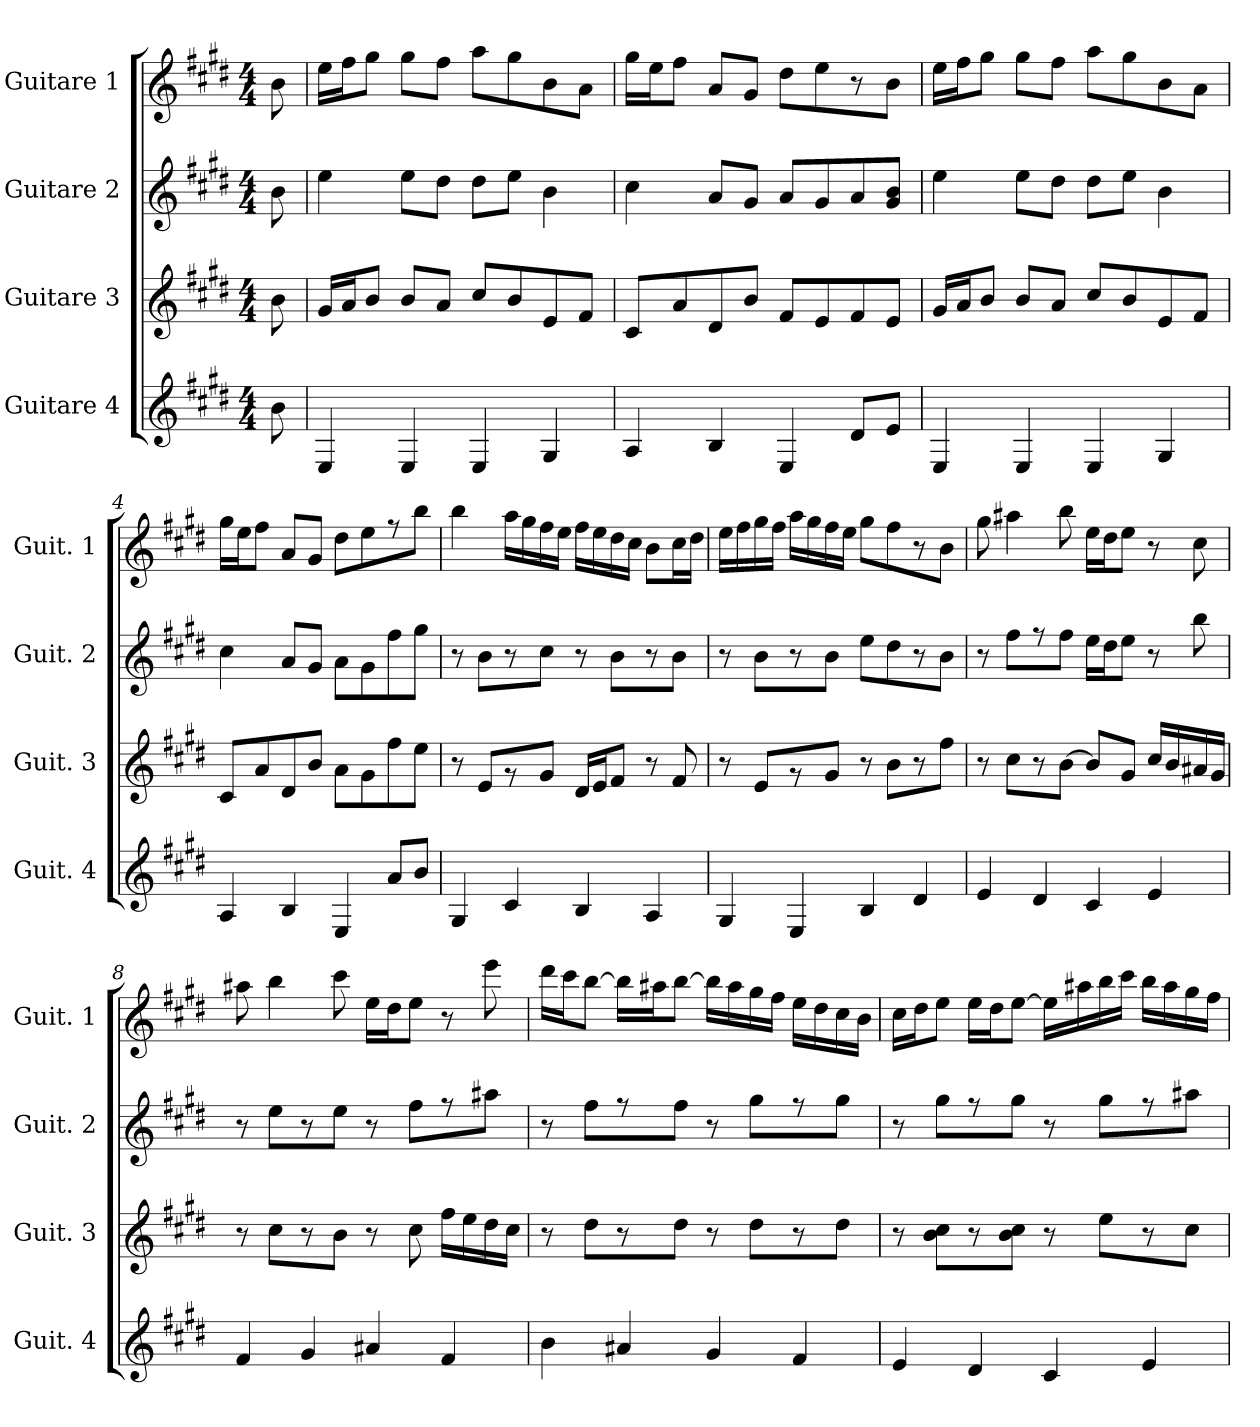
**kern	**kern	**kern	**kern
*part4	*part3	*part2	*part1
*staff4	*staff3	*staff2	*staff1
*I"Guitare 4	*I"Guitare 3	*I"Guitare 2	*I"Guitare 1
*I'Guit. 4	*I'Guit. 3	*I'Guit. 2	*I'Guit. 1
*clefG2	*clefG2	*clefG2	*clefG2
*ITrd7c12	*ITrd7c12	*ITrd7c12	*ITrd7c12
*k[f#c#g#d#]	*k[f#c#g#d#]	*k[f#c#g#d#]	*k[f#c#g#d#]
*E:	*E:	*E:	*E:
*M4/4	*M4/4	*M4/4	*M4/4
=	=	=	=
8B\	8B\	8B\	8B\
=1	=1	=1	=1
4EE/	16G#/LL	4e\	16e\LL
.	16A/J	.	16f#\J
.	8B/J	.	8g#\J
4EE/	8B/L	8e\L	8g#\L
.	8A/J	8d#\J	8f#\J
4EE/	8c#/L	8d#\L	8a\L
.	8B/	8e\J	8g#\
4GG#/	8E/	4B\	8B\
.	8F#/J	.	8A\J
=2	=2	=2	=2
4AA/	8C#/L	4c#\	16g#\LL
.	.	.	16e\J
.	8A/	.	8f#\J
4BB/	8D#/	8A/L	8A/L
.	8B/J	8G#/J	8G#/J
4EE/	8F#/L	8A/L	8d#\L
.	8E/	8G#/	8e\
8D#/L	8F#/	8A/	8r
8E/J	8E/J	8G#/ 8B/J	8B\J
!!LO:LB:g=z
=3	=3	=3	=3
4EE/	16G#/LL	4e\	16e\LL
.	16A/J	.	16f#\J
.	8B/J	.	8g#\J
4EE/	8B/L	8e\L	8g#\L
.	8A/J	8d#\J	8f#\J
4EE/	8c#/L	8d#\L	8a\L
.	8B/	8e\J	8g#\
4GG#/	8E/	4B\	8B\
.	8F#/J	.	8A\J
=4	=4	=4	=4
4AA/	8C#/L	4c#\	16g#\LL
.	.	.	16e\J
.	8A/	.	8f#\J
4BB/	8D#/	8A/L	8A/L
.	8B/J	8G#/J	8G#/J
4EE/	8A\L	8A\L	8d#\L
.	8G#\	8G#\	8e\
8A/L	8f#\	8f#\	8r
8B/J	8e\J	8g#\J	8b\J
=5	=5	=5	=5
4GG#/	8r	8r	4b\
.	8E/L	8B\L	.
4C#/	8r	8r	16a\LL
.	.	.	16g#\
.	8G#/J	8c#\J	16f#\
.	.	.	16e\JJ
4BB/	16D#/LL	8r	16f#\LL
.	16E/J	.	16e\
.	8F#/J	8B\L	16d#\
.	.	.	16c#\JJ
4AA/	8r	8r	8B\L
.	8F#/	8B\J	16c#\L
.	.	.	16d#\JJ
!!LO:LB:g=z
=6	=6	=6	=6
4GG#/	8r	8r	16e\LL
.	.	.	16f#\
.	8E/L	8B\L	16g#\
.	.	.	16f#\JJ
4EE/	8r	8r	16a\LL
.	.	.	16g#\
.	8G#/J	8B\J	16f#\
.	.	.	16e\JJ
4BB/	8r	8e\L	8g#\L
.	8B\L	8d#\	8f#\
4D#/	8r	8r	8r
.	8f#\J	8B\J	8B\J
=7	=7	=7	=7
4E/	8r	8r	8g#\
.	8c#\L	8f#\L	4a#X\
4D#/	8r	8r	.
.	[8B\J	8f#\J	8b\
4C#/	8B/L]	16e\LL	16e\LL
.	.	16d#\J	16d#\J
.	8G#/J	8e\J	8e\J
4E/	16c#/LL	8r	8r
.	16B/	.	.
.	16A#X/	8b\	8c#\
.	16G#/JJ	.	.
=8	=8	=8	=8
4F#/	8r	8r	8a#X\
.	8c#\L	8e\L	4b\
4G#/	8r	8r	.
.	8B\J	8e\J	8cc#\
4A#X/	8r	8r	16e\LL
.	.	.	16d#\J
.	8c#\	8f#\L	8e\J
4F#/	16f#\LL	8r	8r
.	16e\	.	.
.	16d#\	8a#X\J	8ee\
.	16c#\JJ	.	.
!!LO:PB:g=z
=9	=9	=9	=9
4B\	8r	8r	16dd#\LL
.	.	.	16cc#\J
.	8d#\L	8f#\L	[8b\J
4A#X/	8r	8r	16b\LL]
.	.	.	16a#X\J
.	8d#\J	8f#\J	[8b\J
4G#/	8r	8r	16b\LL]
.	.	.	16a#\
.	8d#\L	8g#\L	16g#\
.	.	.	16f#\JJ
4F#/	8r	8r	16e\LL
.	.	.	16d#\
.	8d#\J	8g#\J	16c#\
.	.	.	16B\JJ
=10	=10	=10	=10
4E/	8r	8r	16c#\LL
.	.	.	16d#\J
.	8B\ 8c#\L	8g#\L	8e\J
4D#/	8r	8r	16e\LL
.	.	.	16d#\J
.	8B\ 8c#\J	8g#\J	[8e\J
4C#/	8r	8r	16e\LL]
.	.	.	16a#X\
.	8e\L	8g#\L	16b\
.	.	.	16cc#\JJ
4E/	8r	8r	16b\LL
.	.	.	16a#\
.	8c#\J	8a#X\J	16g#\
.	.	.	16f#\JJ
=	=	=	=
*-	*-	*-	*-
